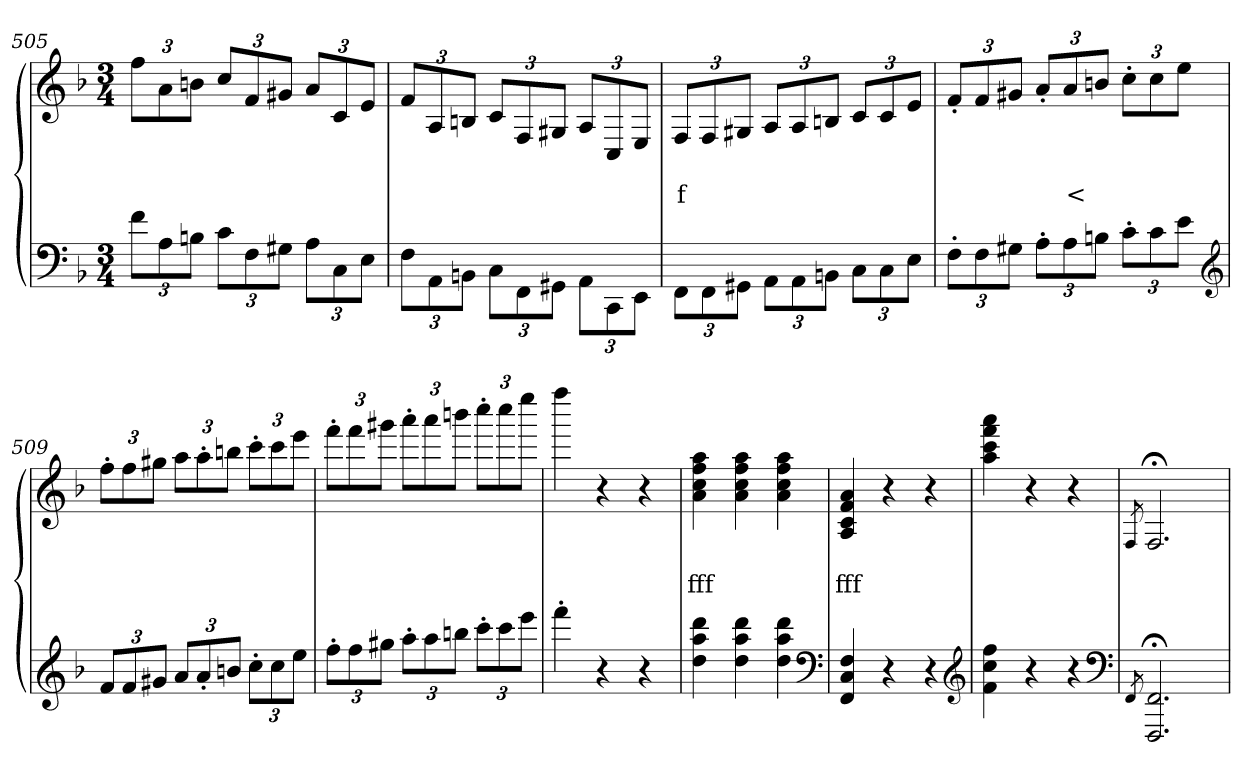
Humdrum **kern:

**kern	**kern	**text	**text
*part2	*part1	*part1	*part1
*staff2	*staff1	*staff1	*staff1
*clefF4	*clefG2	*	*
*k[b-]	*k[b-]	*	*
*M3/4	*M3/4	*	*
=505	=505	=505	=505
12fL	12ffL	.	.
12A	12a	.	.
12BnJ	12bnJ	.	.
12cL	12ccL	.	.
12F	12f	.	.
12G#XJ	12g#XJ	.	.
12AL	12aL	.	.
12C	12c	.	.
12EJ	12eJ	.	.
=506	=506	=506	=506
12F\L	12fL	.	.
12AA	12A	.	.
12BBnJ	12BnJ	.	.
12C\L	12cL	.	.
12FF	12F	.	.
12GG#XJ	12G#XJ	.	.
12AA\L	12AL	.	.
12CC	12C	.	.
12EEJ	12EJ	.	.
=507	=507	=507	=507
12FF\L	12FL	.	f
12FF	12F	.	.
12GG#XJ	12G#XJ	.	.
12AA\L	12AL	.	.
12AA	12A	.	.
12BBnJ	12BnJ	.	.
12C\L	12cL	.	.
12C	12c	.	.
12EJ	12eJ	.	.
=508	=508	=508	=508
12F'>L	12f'>L	.	.
12F	12f	.	.
12G#XJ	12g#XJ	.	.
12A'>L	12a'>L	.	.
12A	12a	.	<
12BnJ	12bnJ	.	.
12c'>L	12cc'>L	.	.
12c	12cc	.	.
12eJ	12eeJ	.	.
*clefG2	*	*	*
=509	=509	=509	=509
12fL	12ff'>L	.	.
12f	12ff	.	.
12g#XJ	12gg#XJ	.	.
12aL	12aaL	.	.
12a'>	12aa'>	.	.
12bnJ	12bbnJ	.	.
12cc'>L	12ccc'>L	.	.
12cc	12ccc	.	.
12eeJ	12eeeJ	.	.
=510	=510	=510	=510
12ff'>L	12fff'>L	.	.
12ff	12fff	.	.
12gg#XJ	12ggg#XJ	.	.
12aa'>L	12aaa'>L	.	.
12aa	12aaa	.	.
12bbnJ	12bbbnJ	.	.
12ccc'>L	12cccc'>L	.	.
12ccc	12cccc	.	.
12eeeJ	12eeeeJ	.	.
=511	=511	=511	=511
4fff'>	4ffff	.	.
4r	4r	.	.
4r	4r	.	.
=512	=512	=512	=512
4ddd 4aa 4dd	4aa 4ff 4cc 4a	.	fff
4ddd 4aa 4dd	4aa 4ff 4cc 4a	.	.
4ddd 4aa 4dd	4aa 4ff 4cc 4a	.	.
*clefF4	*	*	*
=513	=513	=513	=513
4FF 4C 4F	4a 4f 4c 4A	.	fff
4r	4r	.	.
4r	4r	.	.
*clefG2	*	*	*
=514	=514	=514	=514
4ff 4cc 4f	4aaa 4fff 4ccc 4aa	.	.
4r	4r	.	.
4r	4r	.	.
*clefF4	*	*	*
=515	=515	=515	=515
8qFF/	8qF/	.	.
2.FF;< 2.FFF;<	2.F;</	.	.
=	=	=	=
*-	*-	*-	*-
